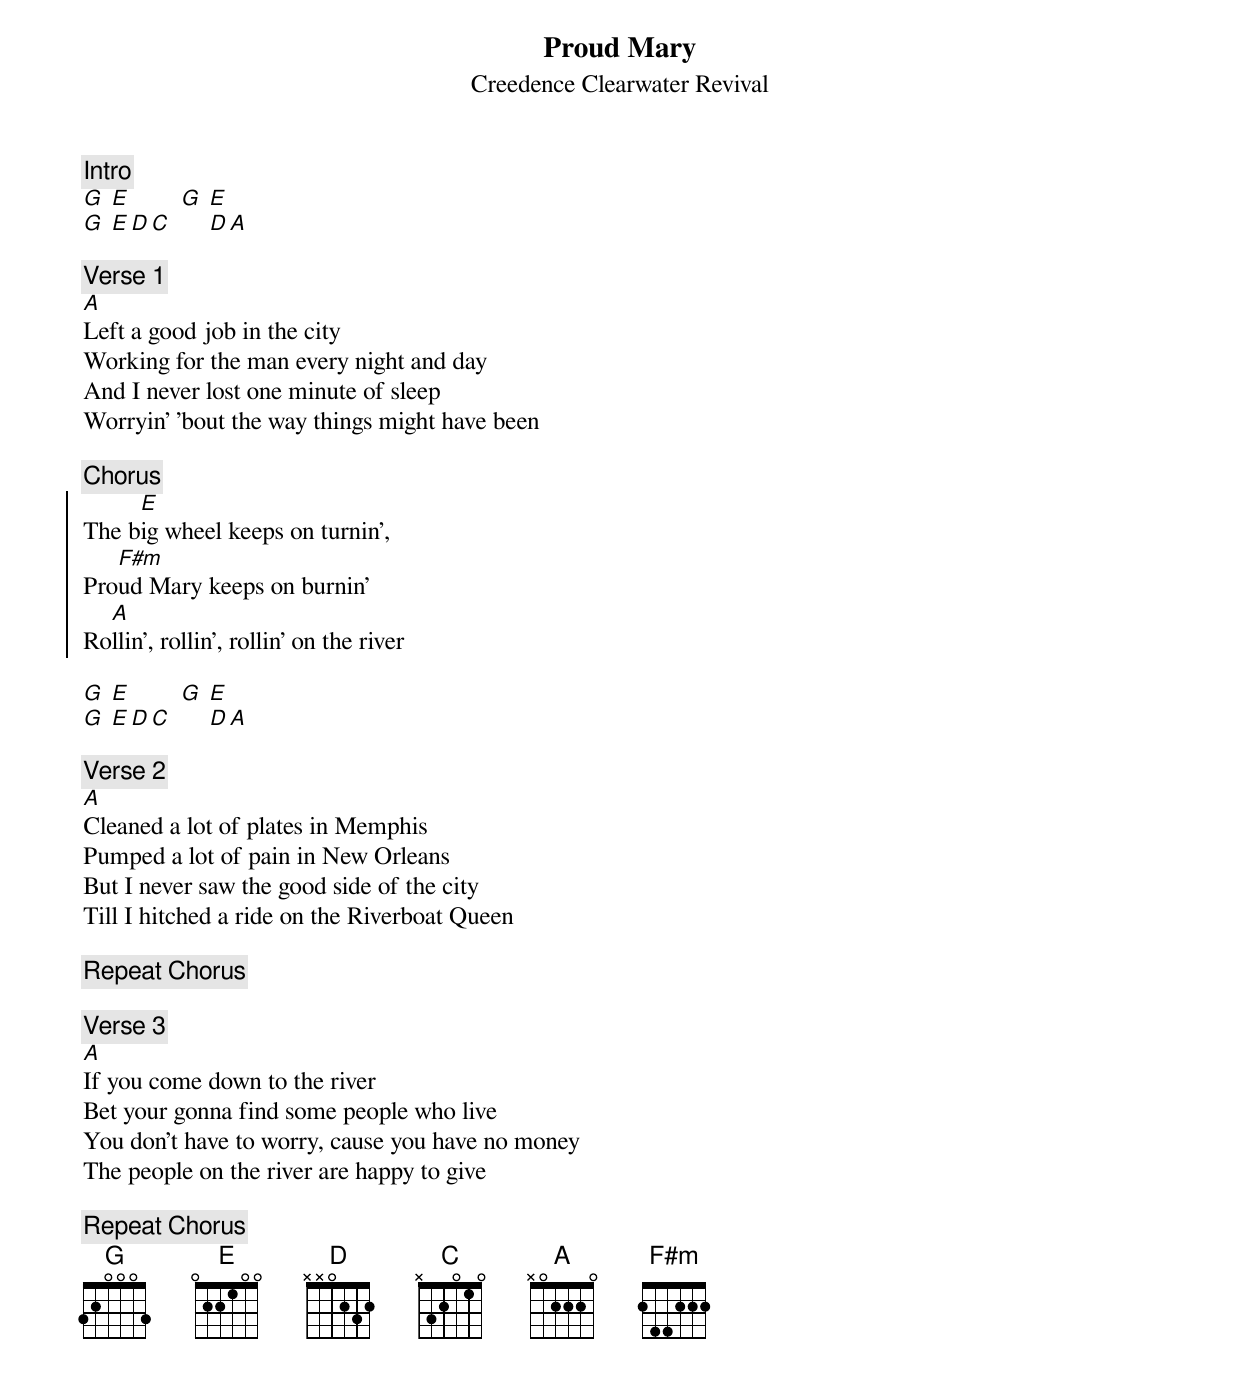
{t:Proud Mary}
{st:Creedence Clearwater Revival}

{c:Intro}
[G] [E]        [G] [E]
[G] [E][D][C]      [D][A]

{c:Verse 1}
[A]Left a good job in the city
Working for the man every night and day
And I never lost one minute of sleep
Worryin' 'bout the way things might have been

{c:Chorus}
{soc}
The b[E]ig wheel keeps on turnin',
Pro[F#m]ud Mary keeps on burnin'
Ro[A]llin', rollin', rollin' on the river
{eoc}

[G] [E]        [G] [E]
[G] [E][D][C]      [D][A]

{c:Verse 2}
[A]Cleaned a lot of plates in Memphis
Pumped a lot of pain in New Orleans
But I never saw the good side of the city
Till I hitched a ride on the Riverboat Queen

{c:Repeat Chorus}

{c:Verse 3}
[A]If you come down to the river
Bet your gonna find some people who live
You don't have to worry, cause you have no money
The people on the river are happy to give

{c:Repeat Chorus}
